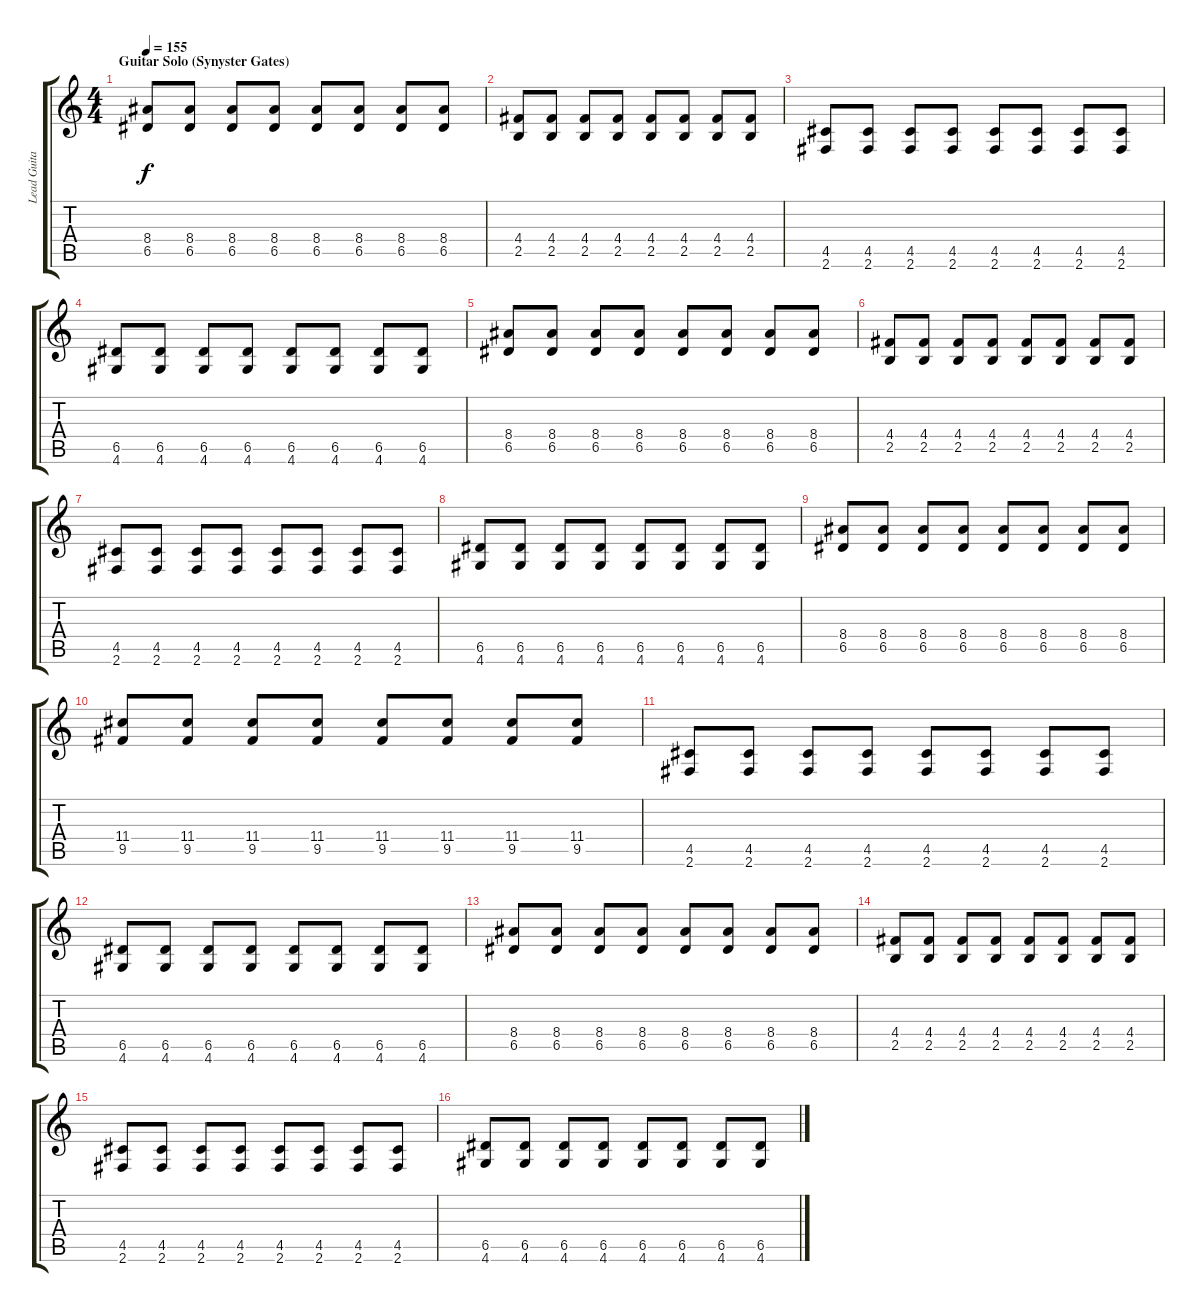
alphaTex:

\track ("Lead Guitar II" "Lead Guita") {instrument distortionguitar}
\staff {score tabs}
\tuning (E4 B3 G3 D3 A2 E2) {hide}
\ts (4 4)
\section ("" "Guitar Solo (Synyster Gates)")
\tempo 155
\clef g2
\ks c
(8.4 6.5).8{dy f volume 16 balance 12 instrument distortionguitar} (8.4 6.5).8 (8.4 6.5).8 (8.4 6.5).8 (8.4 6.5).8 (8.4 6.5).8 (8.4 6.5).8 (8.4 6.5).8 |
(4.4 2.5).8 (4.4 2.5).8 (4.4 2.5).8 (4.4 2.5).8 (4.4 2.5).8 (4.4 2.5).8 (4.4 2.5).8 (4.4 2.5).8 |
(4.5 2.6).8 (4.5 2.6).8 (4.5 2.6).8 (4.5 2.6).8 (4.5 2.6).8 (4.5 2.6).8 (4.5 2.6).8 (4.5 2.6).8 |
(6.5 4.6).8 (6.5 4.6).8 (6.5 4.6).8 (6.5 4.6).8 (6.5 4.6).8 (6.5 4.6).8 (6.5 4.6).8 (6.5 4.6).8 |
(8.4 6.5).8 (8.4 6.5).8 (8.4 6.5).8 (8.4 6.5).8 (8.4 6.5).8 (8.4 6.5).8 (8.4 6.5).8 (8.4 6.5).8 |
(4.4 2.5).8 (4.4 2.5).8 (4.4 2.5).8 (4.4 2.5).8 (4.4 2.5).8 (4.4 2.5).8 (4.4 2.5).8 (4.4 2.5).8 |
(4.5 2.6).8 (4.5 2.6).8 (4.5 2.6).8 (4.5 2.6).8 (4.5 2.6).8 (4.5 2.6).8 (4.5 2.6).8 (4.5 2.6).8 |
(6.5 4.6).8 (6.5 4.6).8 (6.5 4.6).8 (6.5 4.6).8 (6.5 4.6).8 (6.5 4.6).8 (6.5 4.6).8 (6.5 4.6).8 |
(8.4 6.5).8 (8.4 6.5).8 (8.4 6.5).8 (8.4 6.5).8 (8.4 6.5).8 (8.4 6.5).8 (8.4 6.5).8 (8.4 6.5).8 |
(11.4 9.5).8 (11.4 9.5).8 (11.4 9.5).8 (11.4 9.5).8 (11.4 9.5).8 (11.4 9.5).8 (11.4 9.5).8 (11.4 9.5).8 |
(4.5 2.6).8 (4.5 2.6).8 (4.5 2.6).8 (4.5 2.6).8 (4.5 2.6).8 (4.5 2.6).8 (4.5 2.6).8 (4.5 2.6).8 |
(6.5 4.6).8 (6.5 4.6).8 (6.5 4.6).8 (6.5 4.6).8 (6.5 4.6).8 (6.5 4.6).8 (6.5 4.6).8 (6.5 4.6).8 |
(8.4 6.5).8 (8.4 6.5).8 (8.4 6.5).8 (8.4 6.5).8 (8.4 6.5).8 (8.4 6.5).8 (8.4 6.5).8 (8.4 6.5).8 |
(4.4 2.5).8 (4.4 2.5).8 (4.4 2.5).8 (4.4 2.5).8 (4.4 2.5).8 (4.4 2.5).8 (4.4 2.5).8 (4.4 2.5).8 |
(4.5 2.6).8 (4.5 2.6).8 (4.5 2.6).8 (4.5 2.6).8 (4.5 2.6).8 (4.5 2.6).8 (4.5 2.6).8 (4.5 2.6).8 |
(6.5 4.6).8 (6.5 4.6).8 (6.5 4.6).8 (6.5 4.6).8 (6.5 4.6).8 (6.5 4.6).8 (6.5 4.6).8 (6.5{ss} 4.6{ss}).8
